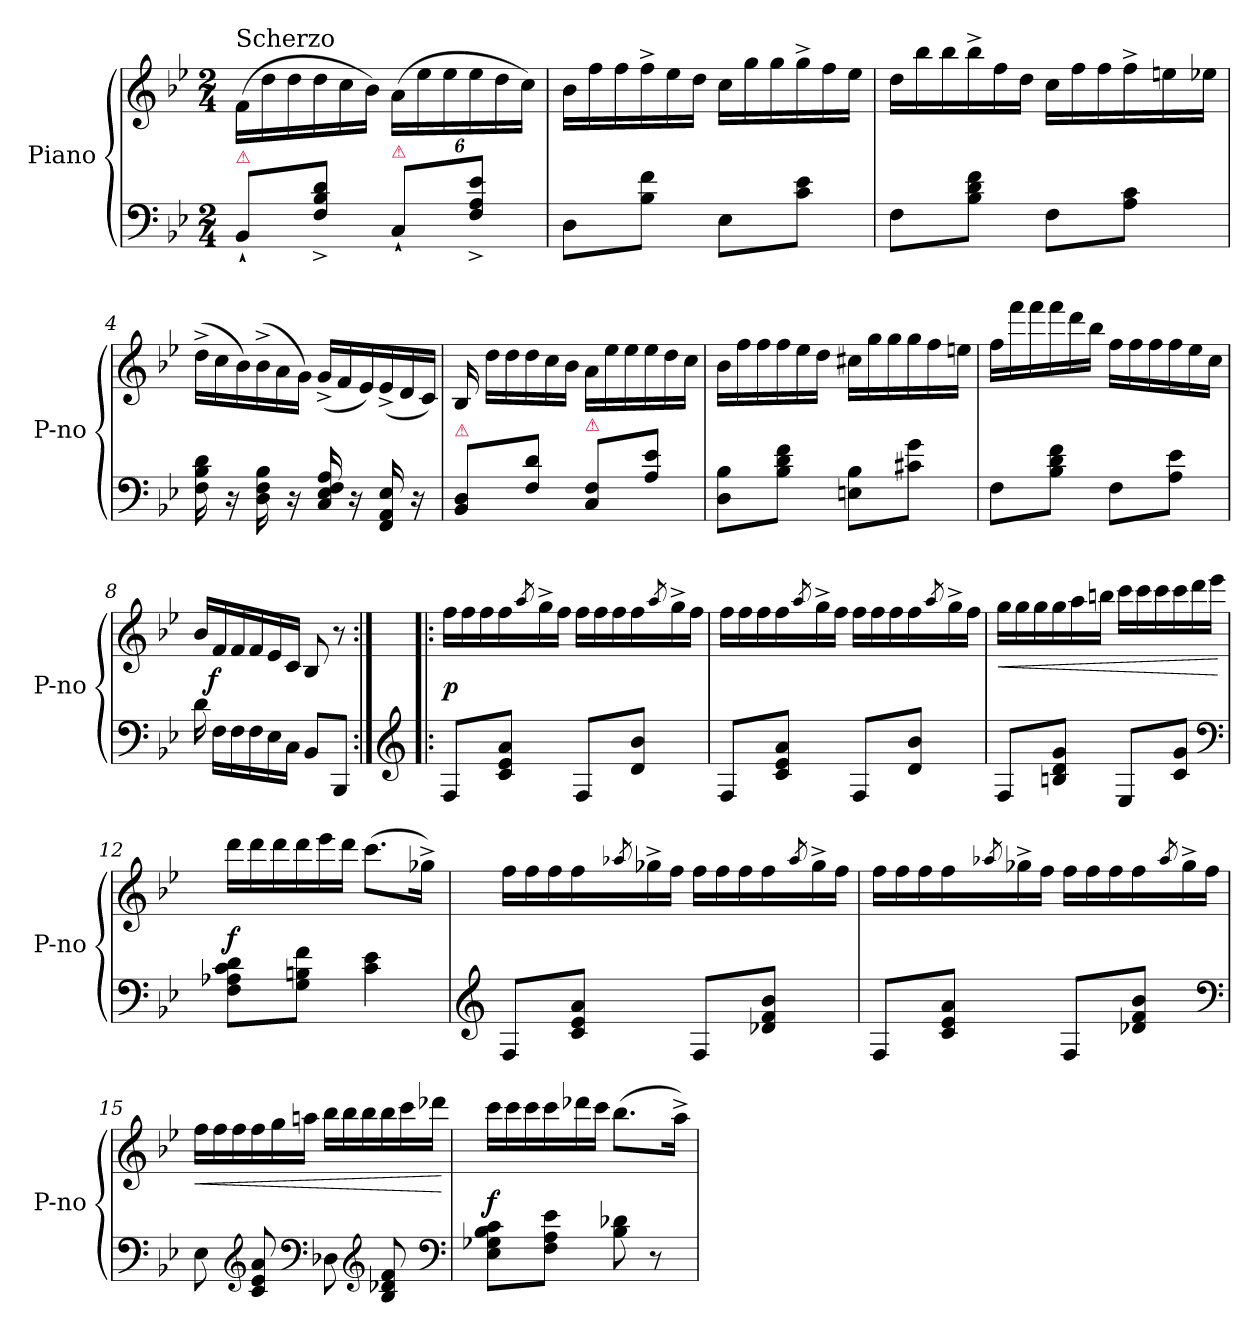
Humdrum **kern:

**kern	**kern	**dynam
*part1	*part1	*part1
*staff2	*staff1	*staff1/2
*I"Piano	*	*
*I'P-no	*	*
*clefF4	*clefG2	*
*k[b-e-]	*k[b-e-]	*
*B-:	*B-:	*
*M2/4	*M2/4	*
*	*Xtuplet	*
=1	=1	=1
!	!LO:TX:a:t=Scherzo	!
!LO:TX:a:color=crimson:t=⚠	!	!
8BB-`/L	(24f\LL	.
.	24dd\	.
.	24dd\	.
8F^>\ 8B-^>\ 8d^>\J	24dd\	.
.	24cc\	.
.	24b-\JJ)	.
*	*tuplet	*
!LO:TX:a:color=crimson:t=⚠	!	!
8C`/L	(24a\LL	.
.	24ee-\	.
.	24ee-\	.
8F^>\ 8A^>\ 8e-^>\J	24ee-\	.
.	24dd\	.
.	24cc\JJ)	.
=2	=2	=2
*	*Xtuplet	*
8D\L	24b-\LL	.
.	24ff\	.
.	24ff\	.
8B-\ 8f\J	24ff^\	.
.	24ee-\	.
.	24dd\JJ	.
8E-\L	24cc\LL	.
.	24gg\	.
.	24gg\	.
8c\ 8e-\J	24gg^\	.
.	24ff\	.
.	24ee-\JJ	.
=3	=3	=3
8F\L	24dd\LL	.
.	24bb-\	.
.	24bb-\	.
8B-\ 8d\ 8f\J	24bb-^\	.
.	24ff\	.
.	24dd\JJ	.
8F\L	24cc\LL	.
.	24ff\	.
.	24ff\	.
8A\ 8c\J	24ff^\	.
.	24een\	.
.	24ee-X\JJ	.
=4	=4	=4
16F\ 16B-\ 16d\	(24dd^\LL	.
.	24cc\	.
16r	.	.
.	24b-\)	.
16D\ 16F\ 16B-\	(24b-^\	.
.	24a\	.
16r	.	.
.	24g\JJ)	.
16C/ 16E-/ 16F/ 16A/	(24g^/LL	.
.	24f/	.
16r	.	.
.	24e-/)	.
16FF/ 16AA/ 16E-/	(24e-^/	.
.	24d/	.
16r	.	.
.	24c/JJ)	.
=5	=5	=5
!LO:TX:a:color=crimson:t=⚠	!	!
8BB-/ 8D/L	24B-/	.
.	24dd\LL	.
.	24dd\	.
8F\ 8d\J	24dd\	.
.	24cc\	.
.	24b-\JJ	.
!LO:TX:a:color=crimson:t=⚠	!	!
8C/ 8F/L	24a\LL	.
.	24ee-\	.
.	24ee-\	.
8A\ 8e-\J	24ee-\	.
.	24dd\	.
.	24cc\JJ	.
=6	=6	=6
8D\ 8B-\L	24b-\LL	.
.	24ff\	.
.	24ff\	.
8B-\ 8d\ 8f\J	24ff\	.
.	24ee-\	.
.	24dd\JJ	.
8En\ 8B-\L	24cc#X\LL	.
.	24gg\	.
.	24gg\	.
8c#X\ 8g\J	24gg\	.
.	24ff\	.
.	24een\JJ	.
=7	=7	=7
8F\L	24ff\LL	.
.	24fff\	.
.	24fff\	.
8B-\ 8d\ 8f\J	24fff\	.
.	24ddd\	.
.	24bb-\JJ	.
8F\L	24ff\LL	.
.	24ff\	.
.	24ff\	.
8A\ 8e-\J	24ff\	.
.	24ee-\	.
.	24cc\JJ	.
=8	=8	=8
*Xtuplet	*	*
24d\	24b-/LL	.
24F\LL	24f/	f
24F\	24f/	.
24F\	24f/	.
24E-\	24e-/	.
24C\JJ	24c/JJ	.
8BB-/L	8B-/	.
8BBB-/J	8r	.
=9:|!|:	=9:|!|:	=9:|!|:
*clefG2	*	*
8F/L	24ff\LL	p
.	24ff\	.
.	24ff\	.
8c/ 8e-/ 8a/J	24ff\	.
.	8qaa/	.
.	24gg^<\	.
.	24ff\JJ	.
8F/L	24ff\LL	.
.	24ff\	.
.	24ff\	.
8d/ 8b-/J	24ff\	.
.	8qaa/	.
.	24gg^<\	.
.	24ff\JJ	.
=10	=10	=10
8F/L	24ff\LL	.
.	24ff\	.
.	24ff\	.
8c/ 8e-/ 8a/J	24ff\	.
.	8qaa/	.
.	24gg^<\	.
.	24ff\JJ	.
8F/L	24ff\LL	.
.	24ff\	.
.	24ff\	.
8d/ 8b-/J	24ff\	.
.	8qaa/	.
.	24gg^<\	.
.	24ff\JJ	.
=11	=11	=11
!	!	!LO:HP:b
8F/L	24gg\LL	<
.	24gg\	.
.	24gg\	.
8Bn/ 8d/ 8g/J	24gg\	.
.	24aa\	.
.	24bbn\JJ	.
8E-/L	24ccc\LL	.
.	24ccc\	.
.	24ccc\	.
8c/ 8g/J	24ccc\	.
.	24ddd\	.
.	24eee-\JJ	.
*clefF4	*	*
.	.	[
=12	=12	=12
8F\ 8A-X\ 8c\ 8d\L	24ddd\LL	f
.	24ddd\	.
.	24ddd\	.
8G\ 8Bn\ 8f\J	24ddd\	.
.	24eee-\	.
.	24ddd\JJ	.
4c\ 4e-\	(8.ccc\L	.
.	16gg-X^<\Jk)	.
=13	=13	=13
*clefG2	*	*
8F/L	24ff\LL	.
.	24ff\	.
.	24ff\	.
8c/ 8e-/ 8a/J	24ff\	.
.	8qaa-X/	.
.	24gg-X^\	.
.	24ff\JJ	.
8F/L	24ff\LL	.
.	24ff\	.
.	24ff\	.
8d-X/ 8f/ 8b-/J	24ff\	.
.	8qaa-/	.
.	24gg-^\	.
.	24ff\JJ	.
=14	=14	=14
8F/L	24ff\LL	.
.	24ff\	.
.	24ff\	.
8c/ 8e-/ 8a/J	24ff\	.
.	8qaa-X/	.
.	24gg-X^\	.
.	24ff\JJ	.
8F/L	24ff\LL	.
.	24ff\	.
.	24ff\	.
8d-X/ 8f/ 8b-/J	24ff\	.
.	8qaa-/	.
.	24gg-^\	.
.	24ff\JJ	.
*clefF4	*	*
=15	=15	=15
!	!	!LO:HP:b
8E-\	24ff\LL	<
.	24ff\	.
.	24ff\	.
*clefG2	*	*
8c/ 8e-/ 8a/	24ff\	.
.	24gg\	.
.	24aan\JJ	.
*clefF4	*	*
8D-X\	24bb-\LL	.
.	24bb-\	.
.	24bb-\	.
*clefG2	*	*
8B-/ 8d-X/ 8f/	24bb-\	.
.	24ccc\	.
.	24ddd-X\JJ	.
*clefF4	*	*
.	.	[
=16	=16	=16
8E-\ 8G-X\ 8B-\ 8c\L	24ccc\LL	f
.	24ccc\	.
.	24ccc\	.
8F\ 8A\ 8e-\J	24ccc\	.
.	24ddd-X\	.
.	24ccc\JJ	.
8B-\ 8d-X\	(8.bb-\L	.
8r	.	.
.	16aa^\Jk)	.
=	=	=
*-	*-	*-
